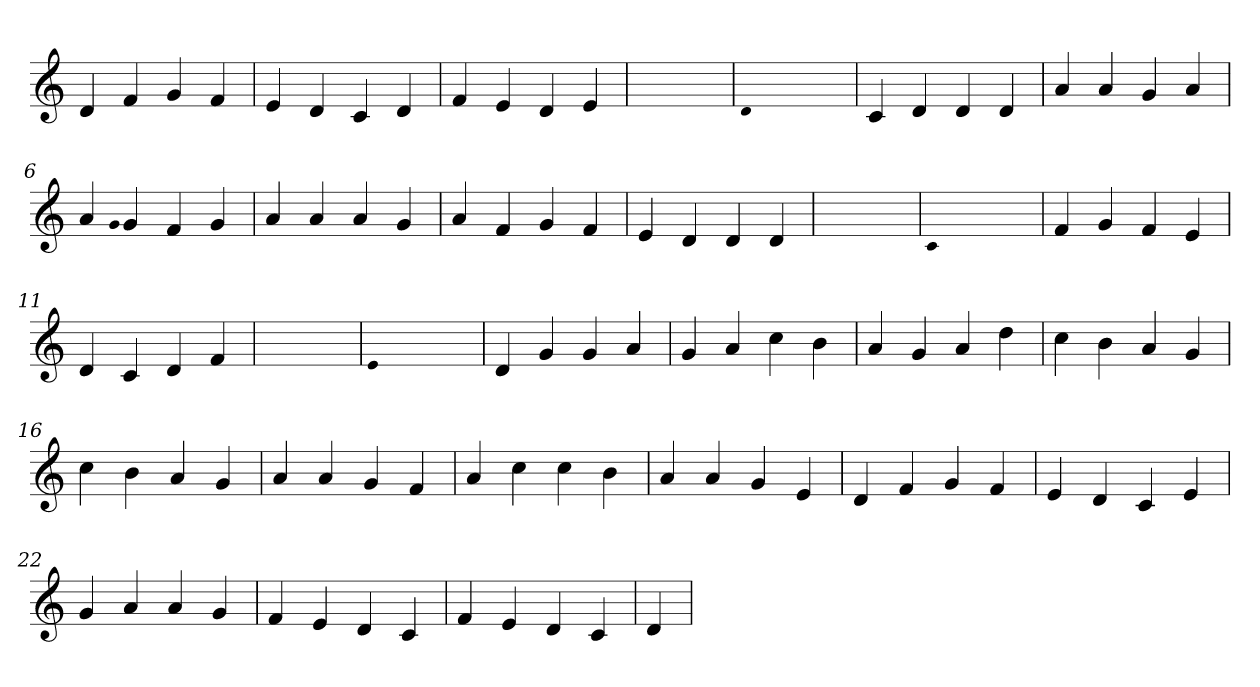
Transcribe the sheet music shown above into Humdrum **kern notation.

**kern
*part1
*staff1
*clefG2
=1
4d
4f
4g
4f
=2
4e
4d
4c
4d
=3
4f
4e
4d
4e
=4
1ryy
=4
qqd
1ryy
=4
4c
4d
4d
4d
=5
4a
4a
4g
4a
=6
4a
qqg
4g
4f
4g
=7
4a
4a
4a
4g
=8
4a
4f
4g
4f
=9
4e
4d
4d
4d
=10
1ryy
=10
qqc
1ryy
=10
4f
4g
4f
4e
=11
4d
4c
4d
4f
=12
1ryy
=12
qqe
1ryy
=12
4d
4g
4g
4a
=13
4g
4a
4cc
4b
=14
4a
4g
4a
4dd
=15
4cc
4b
4a
4g
=16
4cc
4b
4a
4g
=17
4a
4a
4g
4f
=18
4a
4cc
4cc
4b
=19
4a
4a
4g
4e
=20
4d
4f
4g
4f
=21
4e
4d
4c
4e
=22
4g
4a
4a
4g
=23
4f
4e
4d
4c
=24
4f
4e
4d
4c
=25
4d
=
*-
